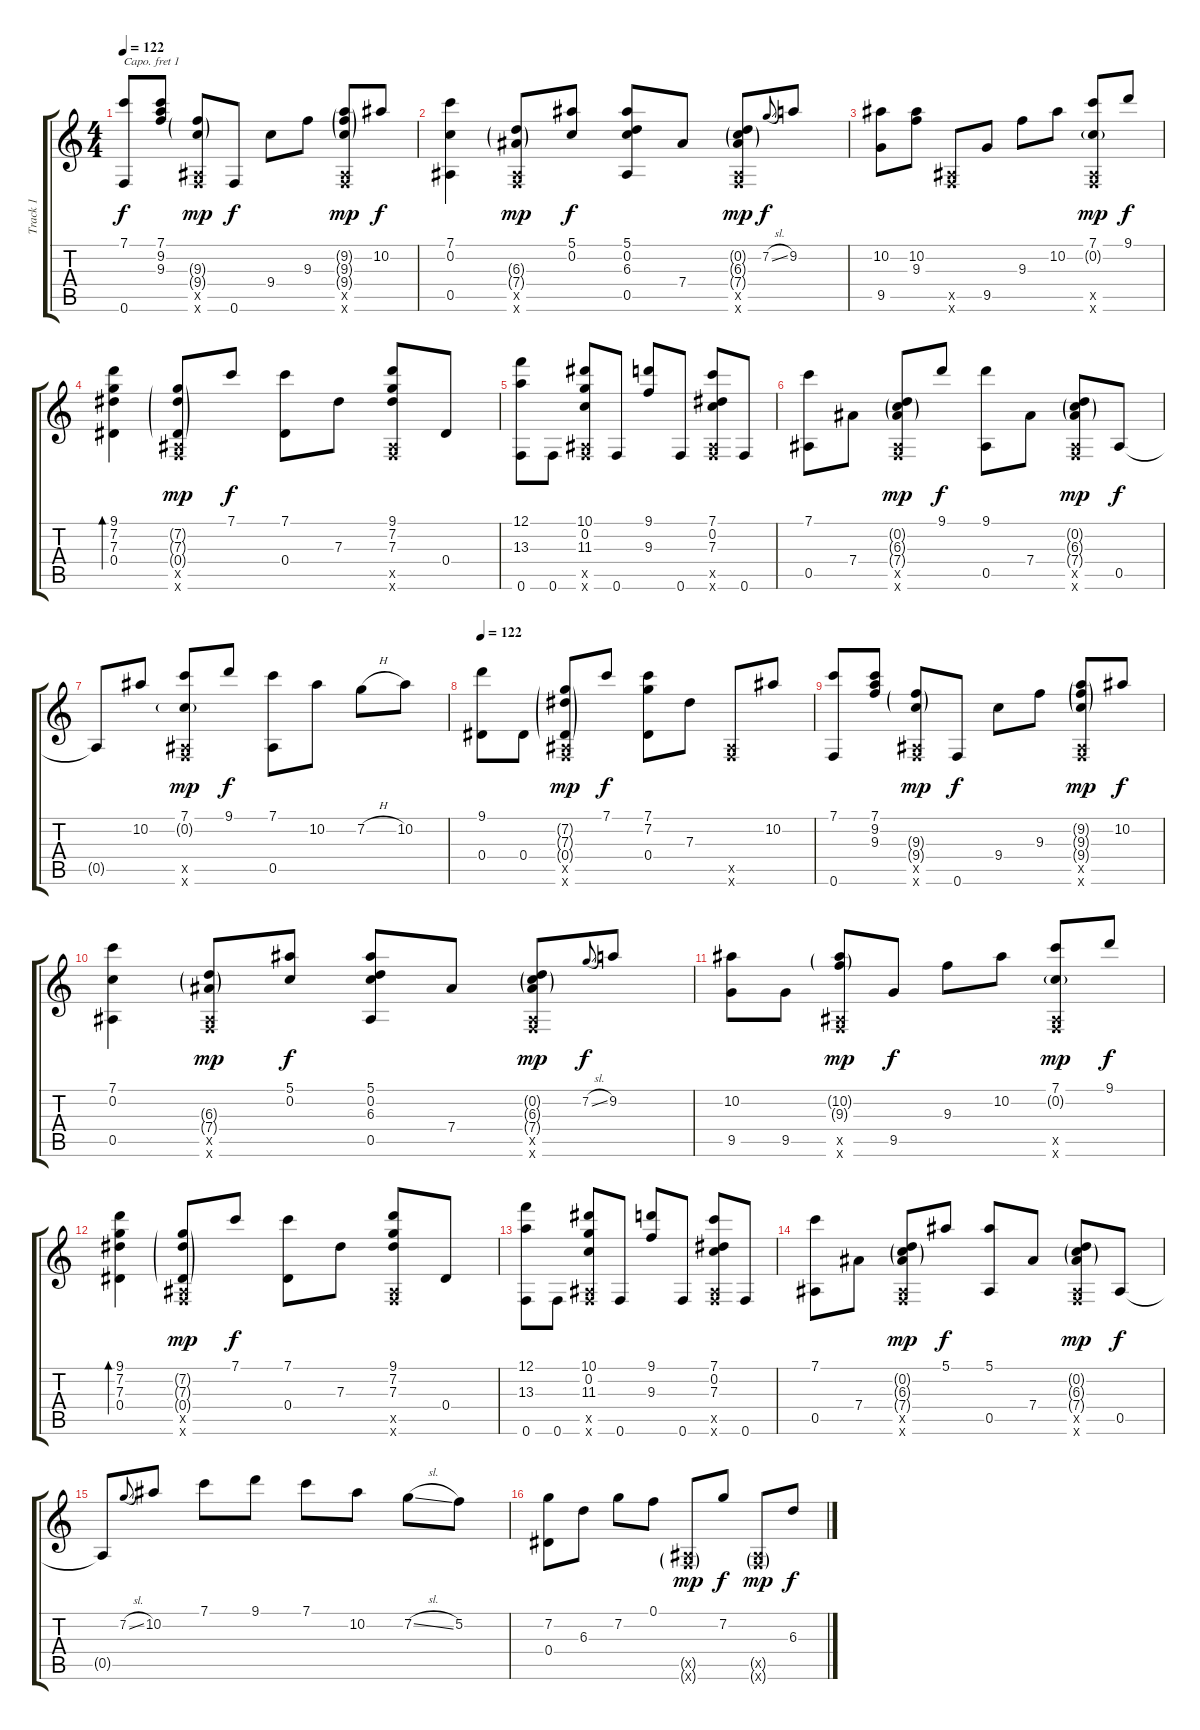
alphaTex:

\track ("Track 1" "Track 1") {instrument acousticguitarsteel}
\staff {score tabs}
\capo 1
\tuning (E4 B3 G3 D3 A2 E2) {hide}
\ts (4 4)
\tempo 122
\clef g2
\ks c
(7.1 0.6).8{dy f} (7.1 9.2 9.3).8 (9.3{g} 9.4{g} 0.5{x} 0.6{x}).8{dy mp} 0.6.8{dy f} 9.4.8 9.3.8 (9.2{g} 9.3{g} 9.4{g} 0.5{x} 0.6{x}).8{dy mp} 10.2.8{dy f} |
(7.1 0.2 0.5).4 (6.3{g} 7.4{g} 0.5{x} 0.6{x}).8{dy mp} (5.1 0.2).8{dy f} (5.1 0.2 6.3 0.5).8 7.4.8 (0.2{g} 6.3{g} 7.4{g} 0.5{x} 0.6{x}).8{dy mp} 7.2{sl}.8{gr onbeat dy f} 9.2.8 |
(10.2 9.5).8 (10.2 9.3).8 (0.5{x} 0.6{x}).8 9.5.8 9.3.8 10.2.8 (7.1 0.2{g} 0.5{x} 0.6{x}).8{dy mp} 9.1.8{dy f} |
(9.1 7.2 7.3 0.4).4{bd 120} (7.2{g} 7.3{g} 0.4{g} 0.5{x} 0.6{x}).8{dy mp} 7.1.8{dy f} (7.1 0.4).8 7.3.8 (9.1 7.2 7.3 0.5{x} 0.6{x}).8 0.4.8 |
(12.1 13.3 0.6).8 0.6.8 (10.1 0.2 11.3 0.5{x} 0.6{x}).8 0.6.8 (9.1 9.3).8 0.6.8 (7.1 0.2 7.3 0.5{x} 0.6{x}).8 0.6.8 |
(7.1 0.5).8 7.4.8 (0.2{g} 6.3{g} 7.4{g} 0.5{x} 0.6{x}).8{dy mp} 9.1.8{dy f} (9.1 0.5).8 7.4.8 (0.2{g} 6.3{g} 7.4{g} 0.5{x} 0.6{x}).8{dy mp} 0.5.8{dy f} |
0.5{t}.8 10.2.8 (7.1 0.2{g} 0.5{x} 0.6{x}).8{dy mp} 9.1.8{dy f} (7.1 0.5).8 10.2.8 7.2{h}.8 10.2.8 |
\tempo 122
(9.1 0.4).8 0.4.8 (7.2{g} 7.3{g} 0.4{g} 0.5{x} 0.6{x}).8{dy mp} 7.1.8{dy f} (7.1 7.2 0.4).8 7.3.8 (0.5{x} 0.6{x}).8 10.2.8 |
(7.1 0.6).8 (7.1 9.2 9.3).8 (9.3{g} 9.4{g} 0.5{x} 0.6{x}).8{dy mp} 0.6.8{dy f} 9.4.8 9.3.8 (9.2{g} 9.3{g} 9.4{g} 0.5{x} 0.6{x}).8{dy mp} 10.2.8{dy f} |
(7.1 0.2 0.5).4 (6.3{g} 7.4{g} 0.5{x} 0.6{x}).8{dy mp} (5.1 0.2).8{dy f} (5.1 0.2 6.3 0.5).8 7.4.8 (0.2{g} 6.3{g} 7.4{g} 0.5{x} 0.6{x}).8{dy mp} 7.2{sl}.8{gr onbeat dy f} 9.2.8 |
(10.2 9.5).8 9.5.8 (10.2{g} 9.3{g} 0.5{x} 0.6{x}).8{dy mp} 9.5.8{dy f} 9.3.8 10.2.8 (7.1 0.2{g} 0.5{x} 0.6{x}).8{dy mp} 9.1.8{dy f} |
(9.1 7.2 7.3 0.4).4{bd 120} (7.2{g} 7.3{g} 0.4{g} 0.5{x} 0.6{x}).8{dy mp} 7.1.8{dy f} (7.1 0.4).8 7.3.8 (9.1 7.2 7.3 0.5{x} 0.6{x}).8 0.4.8 |
(12.1 13.3 0.6).8 0.6.8 (10.1 0.2 11.3 0.5{x} 0.6{x}).8 0.6.8 (9.1 9.3).8 0.6.8 (7.1 0.2 7.3 0.5{x} 0.6{x}).8 0.6.8 |
(7.1 0.5).8 7.4.8 (0.2{g} 6.3{g} 7.4{g} 0.5{x} 0.6{x}).8{dy mp} 5.1.8{dy f} (5.1 0.5).8 7.4.8 (0.2{g} 6.3{g} 7.4{g} 0.5{x} 0.6{x}).8{dy mp} 0.5.8{dy f} |
0.5{t}.8 7.2{sl}.8{gr onbeat} 10.2.8 7.1.8 9.1.8 7.1.8 10.2.8 7.2{sl}.8 5.2.8 |
(7.2 0.4).8 6.3.8 7.2.8 0.1.8 (0.5{g x} 0.6{g x}).8{dy mp} 7.2.8{dy f} (0.5{g x} 0.6{g x}).8{dy mp} 6.3.8{dy f}
